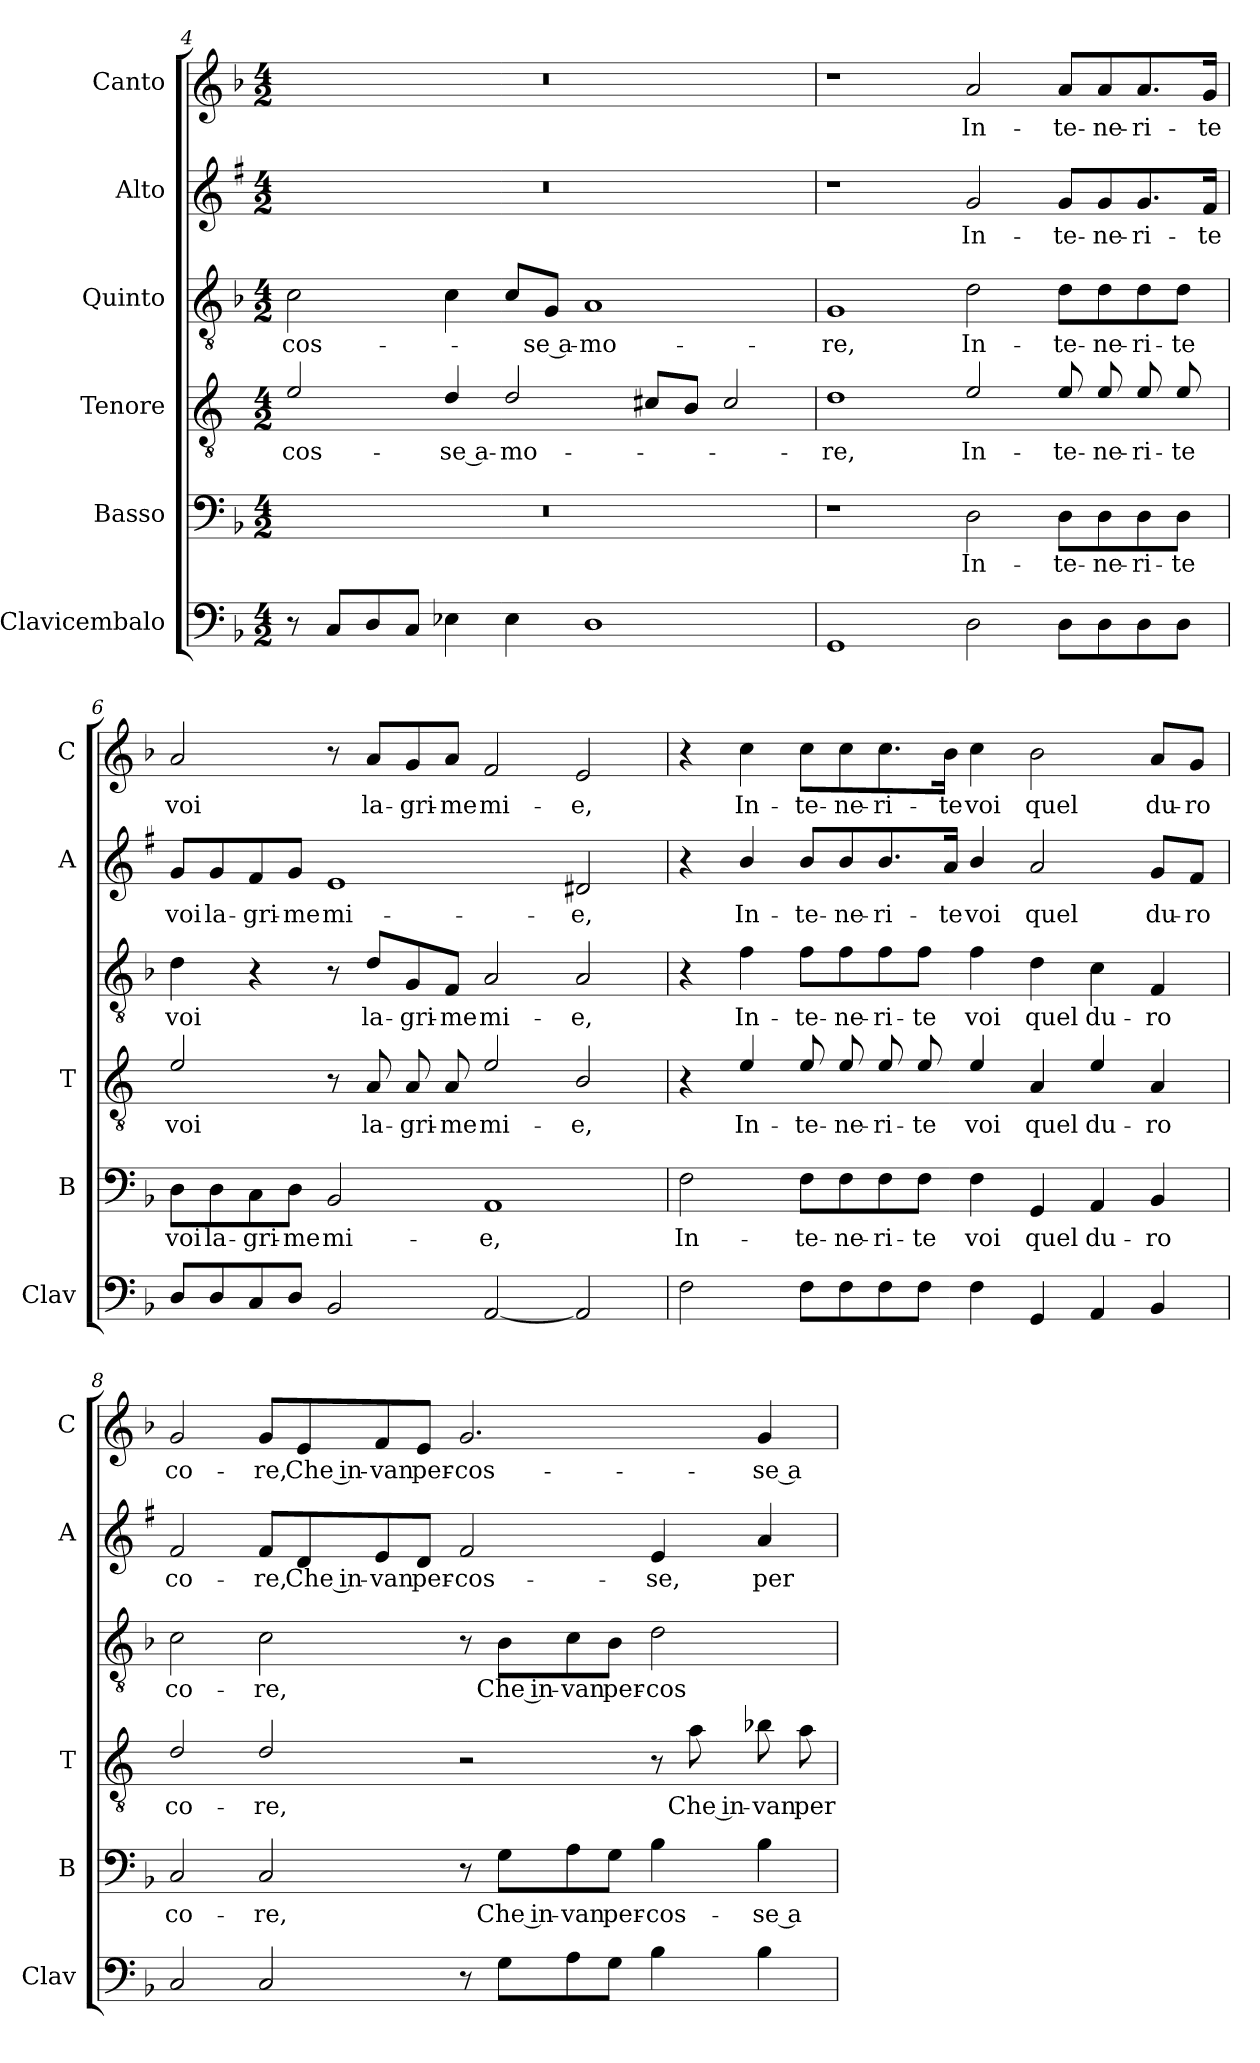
**kern	**kern	**text	**kern	**text	**kern	**text	**kern	**text	**kern	**text
*part6	*part5	*part5	*part4	*part4	*part3	*part3	*part2	*part2	*part1	*part1
*staff6	*staff5	*staff5	*staff4	*staff4	*staff3	*staff3	*staff2	*staff2	*staff1	*staff1
*I"Clavicembalo	*I"Basso	*	*I"Tenore	*	*I"Quinto	*	*I"Alto	*	*I"Canto	*
*I'Clav	*I'B	*	*I'T	*	*	*	*I'A	*	*I'C	*
*clefF4	*clefF4	*	*clefGv2	*	*clefGv2	*	*clefG2	*	*clefG2	*
*	*	*	*ITrd4c7	*	*	*	*ITrd1c2	*	*	*
*k[b-]	*k[b-]	*	*k[b-]	*	*k[b-]	*	*k[b-]	*	*k[b-]	*
*F:	*F:	*	*F:	*	*F:	*	*F:	*	*F:	*
*M4/2	*M4/2	*	*M4/2	*	*M4/2	*	*M4/2	*	*M4/2	*
=4	=4	=4	=4	=4	=4	=4	=4	=4	=4	=4
!	!	!	!	!LO:LY:b	!	!LO:LY:b	!	!	!	!
8r	0r	.	2A/	-cos-	2c\	-cos-	0r	.	0r	.
8C/L	.	.	.	.	.	.	.	.	.	.
8D/	.	.	.	.	.	.	.	.	.	.
8C/J	.	.	.	.	.	.	.	.	.	.
!	!	!	!	!LO:LY:b	!	!	!	!	!	!
4E-X\	.	.	4G/	-se a-	4c\	.	.	.	.	.
!	!	!	!	!LO:LY:b	!	!	!	!	!	!
4E-\	.	.	2G/	-mo-	8c/L	.	.	.	.	.
!	!	!	!	!	!	!LO:LY:b	!	!	!	!
.	.	.	.	.	8G/J	-se a-	.	.	.	.
!	!	!	!	!	!	!LO:LY:b	!	!	!	!
1D	.	.	.	.	1A	-mo-	.	.	.	.
.	.	.	8F#X/L	.	.	.	.	.	.	.
.	.	.	8E/J	.	.	.	.	.	.	.
.	.	.	2F#/	.	.	.	.	.	.	.
=5	=5	=5	=5	=5	=5	=5	=5	=5	=5	=5
!	!	!	!	!LO:LY:b	!	!LO:LY:b	!	!	!	!
1GG	1r	.	1G	-re,	1G	-re,	1r	.	1r	.
!	!	!LO:LY:b	!	!LO:LY:b	!	!LO:LY:b	!	!LO:LY:b	!	!LO:LY:b
2D\	2D\	In-	2A/	In-	2d\	In-	2f/	In-	2a/	In-
!	!	!LO:LY:b	!	!LO:LY:b	!	!LO:LY:b	!	!LO:LY:b	!	!LO:LY:b
8D\L	8D\L	-te-	8A/	-te-	8d\L	-te-	8f/L	-te-	8a/L	-te-
!	!	!LO:LY:b	!	!LO:LY:b	!	!LO:LY:b	!	!LO:LY:b	!	!LO:LY:b
8D\	8D\	-ne-	8A/	-ne-	8d\	-ne-	8f/	-ne-	8a/	-ne-
!	!	!LO:LY:b	!	!LO:LY:b	!	!LO:LY:b	!	!LO:LY:b	!	!LO:LY:b
8D\	8D\	-ri-	8A/	-ri-	8d\	-ri-	8.f/	-ri-	8.a/	-ri-
!	!	!LO:LY:b	!	!LO:LY:b	!	!LO:LY:b	!	!	!	!
8D\J	8D\J	-te	8A/	-te	8d\J	-te	.	.	.	.
!	!	!	!	!	!	!	!	!LO:LY:b	!	!LO:LY:b
.	.	.	.	.	.	.	16e/Jk	-te	16g/Jk	-te
!!LO:PB:g=z
=6	=6	=6	=6	=6	=6	=6	=6	=6	=6	=6
!	!	!LO:LY:b	!	!LO:LY:b	!	!LO:LY:b	!	!LO:LY:b	!	!LO:LY:b
8D/L	8D\L	voi	2A/	voi	4d\	voi	8f/L	voi	2a/	voi
!	!	!LO:LY:b	!	!	!	!	!	!LO:LY:b	!	!
8D/	8D\	la-	.	.	.	.	8f/	la-	.	.
!	!	!LO:LY:b	!	!	!	!	!	!LO:LY:b	!	!
8C/	8C\	-gri-	.	.	4r	.	8e/	-gri-	.	.
!	!	!LO:LY:b	!	!	!	!	!	!LO:LY:b	!	!
8D/J	8D\J	-me	.	.	.	.	8f/J	-me	.	.
!	!	!LO:LY:b	!	!	!	!	!	!LO:LY:b	!	!
2BB-/	2BB-/	mi-	8r	.	8r	.	1d	mi-	8r	.
!	!	!	!	!LO:LY:b	!	!LO:LY:b	!	!	!	!LO:LY:b
.	.	.	8D/	la-	8d/L	la-	.	.	8a/L	la-
!	!	!	!	!LO:LY:b	!	!LO:LY:b	!	!	!	!LO:LY:b
.	.	.	8D/	-gri-	8G/	-gri-	.	.	8g/	-gri-
!	!	!	!	!LO:LY:b	!	!LO:LY:b	!	!	!	!LO:LY:b
.	.	.	8D/	-me	8F/J	-me	.	.	8a/J	-me
!	!	!LO:LY:b	!	!LO:LY:b	!	!LO:LY:b	!	!	!	!LO:LY:b
[2AA/	1AA	-e,	2A/	mi-	2A/	mi-	.	.	2f/	mi-
!	!	!	!	!LO:LY:b	!	!LO:LY:b	!	!LO:LY:b	!	!LO:LY:b
2AA/]	.	.	2E/	-e,	2A/	-e,	2c#X/	-e,	2e/	-e,
=7	=7	=7	=7	=7	=7	=7	=7	=7	=7	=7
!	!	!LO:LY:b	!	!	!	!	!	!	!	!
2F\	2F\	In-	4r	.	4r	.	4r	.	4r	.
!	!	!	!	!LO:LY:b	!	!LO:LY:b	!	!LO:LY:b	!	!LO:LY:b
.	.	.	4A/	In-	4f\	In-	4a/	In-	4cc\	In-
!	!	!LO:LY:b	!	!LO:LY:b	!	!LO:LY:b	!	!LO:LY:b	!	!LO:LY:b
8F\L	8F\L	-te-	8A/	-te-	8f\L	-te-	8a/L	-te-	8cc\L	-te-
!	!	!LO:LY:b	!	!LO:LY:b	!	!LO:LY:b	!	!LO:LY:b	!	!LO:LY:b
8F\	8F\	-ne-	8A/	-ne-	8f\	-ne-	8a/	-ne-	8cc\	-ne-
!	!	!LO:LY:b	!	!LO:LY:b	!	!LO:LY:b	!	!LO:LY:b	!	!LO:LY:b
8F\	8F\	-ri-	8A/	-ri-	8f\	-ri-	8.a/	-ri-	8.cc\	-ri-
!	!	!LO:LY:b	!	!LO:LY:b	!	!LO:LY:b	!	!	!	!
8F\J	8F\J	-te	8A/	-te	8f\J	-te	.	.	.	.
!	!	!	!	!	!	!	!	!LO:LY:b	!	!LO:LY:b
.	.	.	.	.	.	.	16g/Jk	-te	16b-\Jk	-te
!	!	!LO:LY:b	!	!LO:LY:b	!	!LO:LY:b	!	!LO:LY:b	!	!LO:LY:b
4F\	4F\	voi	4A/	voi	4f\	voi	4a/	voi	4cc\	voi
!	!	!LO:LY:b	!	!LO:LY:b	!	!LO:LY:b	!	!LO:LY:b	!	!LO:LY:b
4GG/	4GG/	quel	4D/	quel	4d\	quel	2g/	quel	2b-\	quel
!	!	!LO:LY:b	!	!LO:LY:b	!	!LO:LY:b	!	!	!	!
4AA/	4AA/	du-	4A/	du-	4c\	du-	.	.	.	.
!	!	!LO:LY:b	!	!LO:LY:b	!	!LO:LY:b	!	!LO:LY:b	!	!LO:LY:b
4BB-/	4BB-/	-ro	4D/	-ro	4F/	-ro	8f/L	du-	8a/L	du-
!	!	!	!	!	!	!	!	!LO:LY:b	!	!LO:LY:b
.	.	.	.	.	.	.	8e/J	-ro	8g/J	-ro
!!LO:LB:g=z
=8	=8	=8	=8	=8	=8	=8	=8	=8	=8	=8
!	!	!LO:LY:b	!	!LO:LY:b	!	!LO:LY:b	!	!LO:LY:b	!	!LO:LY:b
2C/	2C/	co-	2G/	co-	2c\	co-	2e/	co-	2g/	co-
!	!	!LO:LY:b	!	!LO:LY:b	!	!LO:LY:b	!	!LO:LY:b	!	!LO:LY:b
2C/	2C/	-re,	2G/	-re,	2c\	-re,	8e/L	-re,	8g/L	-re,
!	!	!	!	!	!	!	!	!LO:LY:b	!	!LO:LY:b
.	.	.	.	.	.	.	8c/	Che in-	8e/	Che in-
!	!	!	!	!	!	!	!	!LO:LY:b	!	!LO:LY:b
.	.	.	.	.	.	.	8d/	-van	8f/	-van
!	!	!	!	!	!	!	!	!LO:LY:b	!	!LO:LY:b
.	.	.	.	.	.	.	8c/J	per-	8e/J	per-
!	!	!	!	!	!	!	!	!LO:LY:b	!	!LO:LY:b
8r	8r	.	2r	.	8r	.	2e/	-cos-	2.g/	-cos-
!	!	!LO:LY:b	!	!	!	!LO:LY:b	!	!	!	!
8G\L	8G\L	Che in-	.	.	8B-\L	Che in-	.	.	.	.
!	!	!LO:LY:b	!	!	!	!LO:LY:b	!	!	!	!
8A\	8A\	-van	.	.	8c\	-van	.	.	.	.
!	!	!LO:LY:b	!	!	!	!LO:LY:b	!	!	!	!
8G\J	8G\J	per-	.	.	8B-\J	per-	.	.	.	.
!	!	!LO:LY:b	!	!	!	!LO:LY:b	!	!LO:LY:b	!	!
4B-\	4B-\	-cos-	8r	.	2d\	-cos-	4d/	-se,	.	.
!	!	!	!	!LO:LY:b	!	!	!	!	!	!
.	.	.	8d\	Che in-	.	.	.	.	.	.
!	!	!LO:LY:b	!	!LO:LY:b	!	!	!	!LO:LY:b	!	!LO:LY:b
4B-\	4B-\	-se a-	8e-X\	-van	.	.	4g/	per-	4g/	-se a-
!	!	!	!	!LO:LY:b	!	!	!	!	!	!
.	.	.	8d\	per-	.	.	.	.	.	.
=	=	=	=	=	=	=	=	=	=	=
*-	*-	*-	*-	*-	*-	*-	*-	*-	*-	*-
